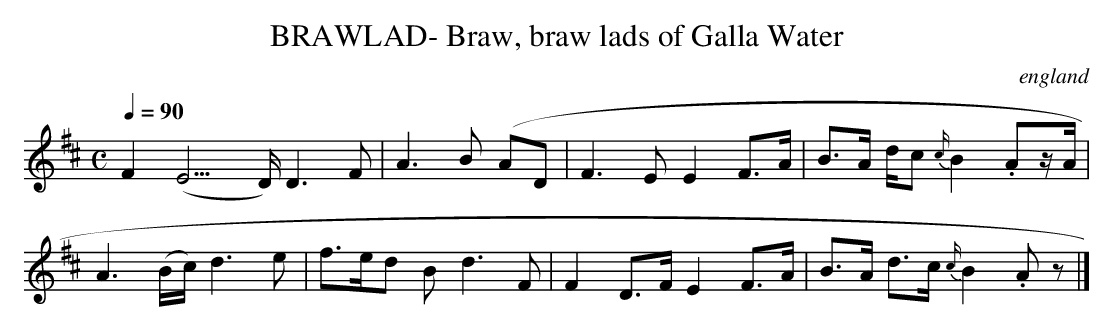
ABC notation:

X:1
T:BRAWLAD- Braw, braw lads of Galla Water
O:england
Q:1/4=90
L:1/8
M:C
K:Amixolydian
F2(E3>D) D3F|A3B (AD|F3EE2F>A|B>A d/c {c/}B2.Az/A/|\
A3(B/c/)d3e|f>ed B d3F|F2D>FE2F>A|B>A d>c {c/}B2 .Az|]
